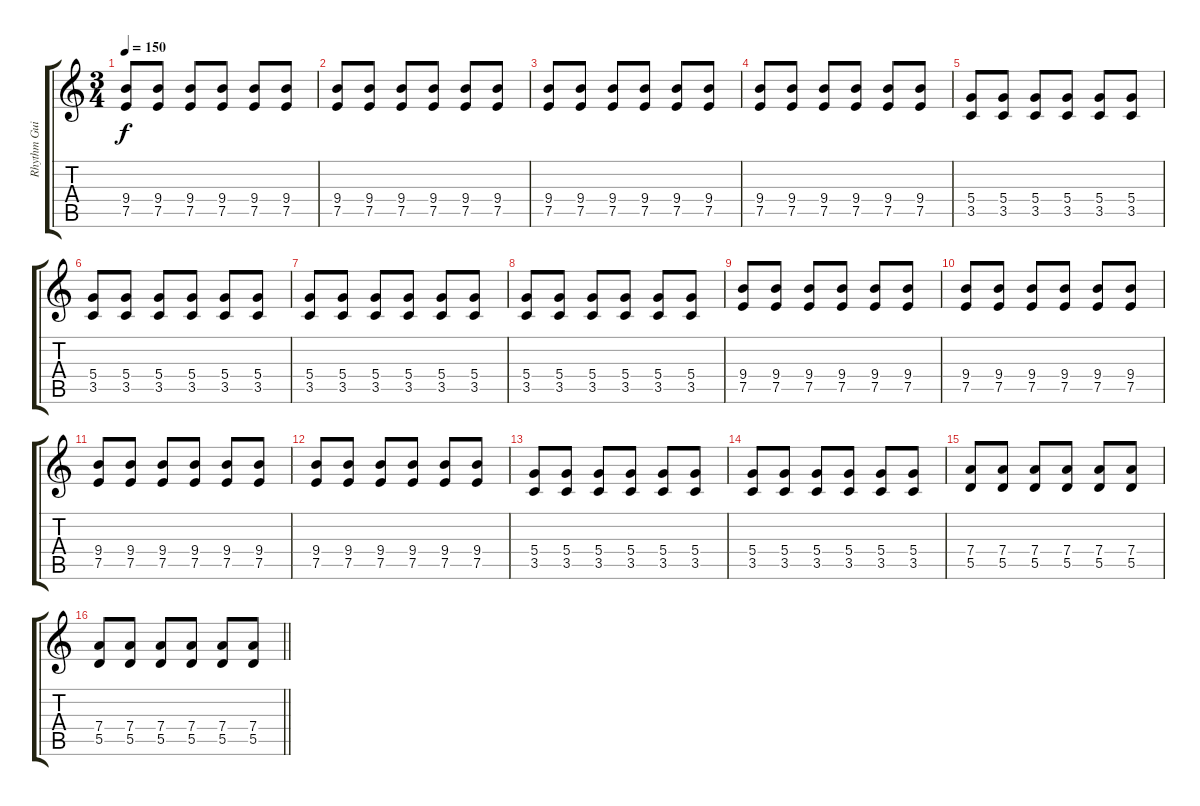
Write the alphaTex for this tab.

\track ("Rhythm Guitar" "Rhythm Gui") {instrument distortionguitar}
\staff {score tabs}
\tuning (E4 B3 G3 D3 A2 E2) {hide}
\ts (3 4)
\tempo 150
\clef g2
\ks c
(9.4 7.5).8{dy f} (9.4 7.5).8 (9.4 7.5).8 (9.4 7.5).8 (9.4 7.5).8 (9.4 7.5).8 |
(9.4 7.5).8 (9.4 7.5).8 (9.4 7.5).8 (9.4 7.5).8 (9.4 7.5).8 (9.4 7.5).8 |
(9.4 7.5).8 (9.4 7.5).8 (9.4 7.5).8 (9.4 7.5).8 (9.4 7.5).8 (9.4 7.5).8 |
(9.4 7.5).8 (9.4 7.5).8 (9.4 7.5).8 (9.4 7.5).8 (9.4 7.5).8 (9.4 7.5).8 |
(5.4 3.5).8 (5.4 3.5).8 (5.4 3.5).8 (5.4 3.5).8 (5.4 3.5).8 (5.4 3.5).8 |
(5.4 3.5).8 (5.4 3.5).8 (5.4 3.5).8 (5.4 3.5).8 (5.4 3.5).8 (5.4 3.5).8 |
(5.4 3.5).8 (5.4 3.5).8 (5.4 3.5).8 (5.4 3.5).8 (5.4 3.5).8 (5.4 3.5).8 |
(5.4 3.5).8 (5.4 3.5).8 (5.4 3.5).8 (5.4 3.5).8 (5.4 3.5).8 (5.4 3.5).8 |
(9.4 7.5).8 (9.4 7.5).8 (9.4 7.5).8 (9.4 7.5).8 (9.4 7.5).8 (9.4 7.5).8 |
(9.4 7.5).8 (9.4 7.5).8 (9.4 7.5).8 (9.4 7.5).8 (9.4 7.5).8 (9.4 7.5).8 |
(9.4 7.5).8 (9.4 7.5).8 (9.4 7.5).8 (9.4 7.5).8 (9.4 7.5).8 (9.4 7.5).8 |
(9.4 7.5).8 (9.4 7.5).8 (9.4 7.5).8 (9.4 7.5).8 (9.4 7.5).8 (9.4 7.5).8 |
(5.4 3.5).8 (5.4 3.5).8 (5.4 3.5).8 (5.4 3.5).8 (5.4 3.5).8 (5.4 3.5).8 |
(5.4 3.5).8 (5.4 3.5).8 (5.4 3.5).8 (5.4 3.5).8 (5.4 3.5).8 (5.4 3.5).8 |
(7.4 5.5).8 (7.4 5.5).8 (7.4 5.5).8 (7.4 5.5).8 (7.4 5.5).8 (7.4 5.5).8 |
\barLineRight lightlight
(7.4 5.5).8 (7.4 5.5).8 (7.4 5.5).8 (7.4 5.5).8 (7.4 5.5).8 (7.4 5.5).8
